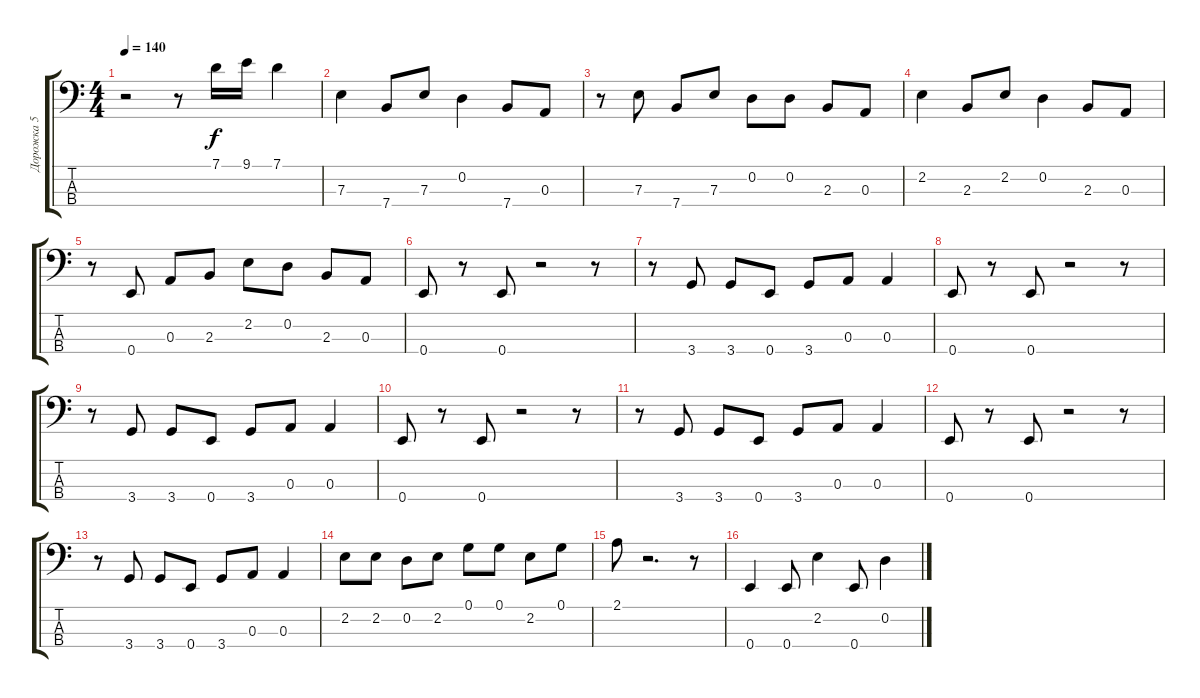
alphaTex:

\track ("Дорожка 5" "Дорожка 5") {instrument electricbasspick}
\staff {score tabs}
\tuning (G2 D2 A1 E1) {hide}
\ts (4 4)
\tempo 140
\clef f4
\ks c
r.2{dy f} r.8 7.1.16 9.1.16 7.1.4 |
7.3.4 7.4.8 7.3.8 0.2.4 7.4.8 0.3.8 |
r.8 7.3.8 7.4.8 7.3.8 0.2.8 0.2.8 2.3.8 0.3.8 |
2.2.4 2.3.8 2.2.8 0.2.4 2.3.8 0.3.8 |
r.8 0.4.8 0.3.8 2.3.8 2.2.8 0.2.8 2.3.8 0.3.8 |
0.4.8 r.8 0.4.8 r.2 r.8 |
r.8 3.4.8 3.4.8 0.4.8 3.4.8 0.3.8 0.3.4 |
0.4.8 r.8 0.4.8 r.2 r.8 |
r.8 3.4.8 3.4.8 0.4.8 3.4.8 0.3.8 0.3.4 |
0.4.8 r.8 0.4.8 r.2 r.8 |
r.8 3.4.8 3.4.8 0.4.8 3.4.8 0.3.8 0.3.4 |
0.4.8 r.8 0.4.8 r.2 r.8 |
r.8 3.4.8 3.4.8 0.4.8 3.4.8 0.3.8 0.3.4 |
2.2.8 2.2.8 0.2.8 2.2.8 0.1.8 0.1.8 2.2.8 0.1.8 |
2.1.8 r.2{d} r.8 |
0.4.4 0.4.8 2.2.4 0.4.8 0.2.4
